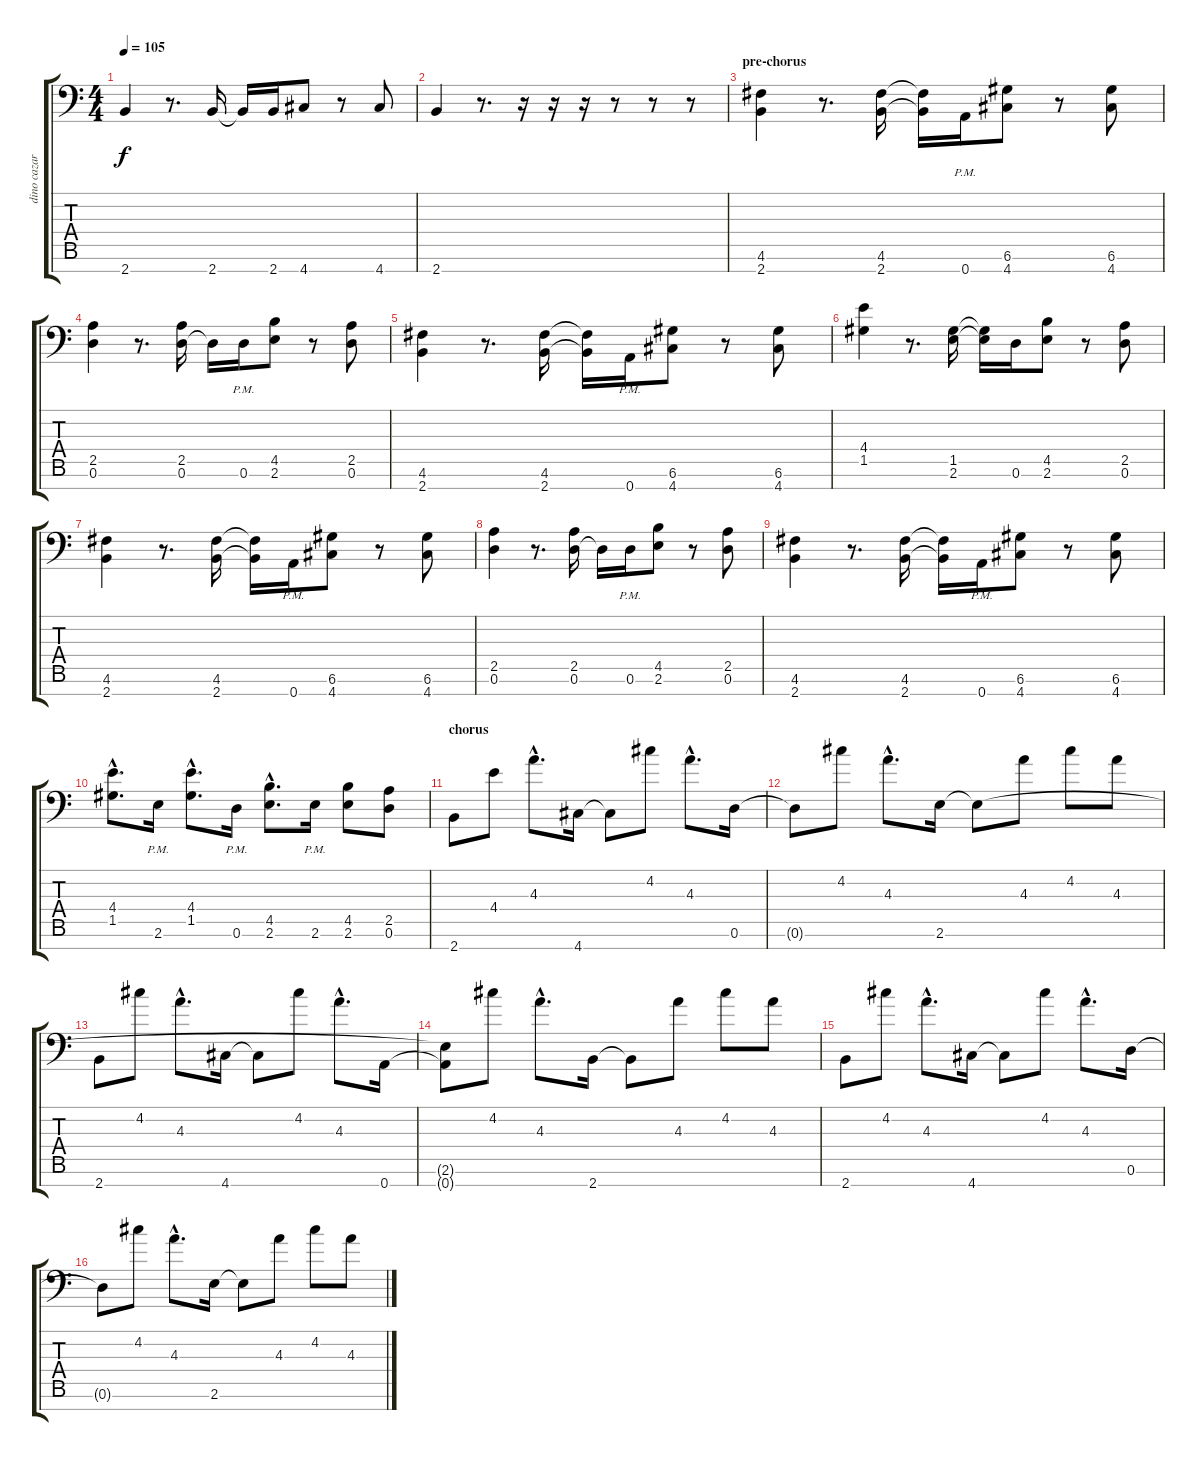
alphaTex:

\track ("dino cazares" "dino cazar") {instrument distortionguitar}
\staff {score tabs}
\tuning (D4 A3 F3 C3 G2 D2 A1) {hide}
\ts (4 4)
\tempo 105
\clef f4
\ks c
2.7.4{dy f} r.8{d} 2.7.16 2.7{t}.16 2.7.16 4.7.8 r.8 4.7.8 |
2.7.4 r.8{d} r.16 r.16 r.16 r.8 r.8 r.8 |
\section ("" "pre-chorus")
(4.6 2.7).4 r.8{d} (4.6 2.7).16 (4.6{t} 2.7{t}).16 0.7{pm}.16 (6.6 4.7).8 r.8 (6.6 4.7).8 |
(2.5 0.6).4 r.8{d} (2.5 0.6).16 0.6{t}.16 0.6{pm}.16 (4.5 2.6).8 r.8 (2.5 0.6).8 |
(4.6 2.7).4 r.8{d} (4.6 2.7).16 (4.6{t} 2.7{t}).16 0.7{pm}.16 (6.6 4.7).8 r.8 (6.6 4.7).8 |
(4.4 1.5).4 r.8{d} (1.5 2.6).16 (1.5{t} 2.6{t}).16 0.6.16 (4.5 2.6).8 r.8 (2.5 0.6).8 |
(4.6 2.7).4 r.8{d} (4.6 2.7).16 (4.6{t} 2.7{t}).16 0.7{pm}.16 (6.6 4.7).8 r.8 (6.6 4.7).8 |
(2.5 0.6).4 r.8{d} (2.5 0.6).16 0.6{t}.16 0.6{pm}.16 (4.5 2.6).8 r.8 (2.5 0.6).8 |
(4.6 2.7).4 r.8{d} (4.6 2.7).16 (4.6{t} 2.7{t}).16 0.7{pm}.16 (6.6 4.7).8 r.8 (6.6 4.7).8 |
(4.4{hac} 1.5{hac}).8{d} 2.6{pm}.16 (4.4{hac} 1.5{hac}).8{d} 0.6{pm}.16 (4.5{hac} 2.6{hac}).8{d} 2.6{pm}.16 (4.5 2.6).8 (2.5 0.6).8 |
\section ("" "chorus")
2.7.8 4.4.8 4.3{hac}.8{d} 4.7.16 4.7{t}.8 4.2.8 4.3{hac}.8{d} 0.6.16 |
0.6{t}.8 4.2.8 4.3{hac}.8{d} 2.6.16 2.6{t}.8 4.3.8 4.2.8 4.3.8 |
2.7.8 4.2.8 4.3{hac}.8{d} 4.7.16 4.7{t}.8 4.2.8 4.3{hac}.8{d} 0.7.16 |
(2.6{t} 0.7{t}).8 4.2.8 4.3{hac}.8{d} 2.7.16 2.7{t}.8 4.3.8 4.2.8 4.3.8 |
2.7.8 4.2.8 4.3{hac}.8{d} 4.7.16 4.7{t}.8 4.2.8 4.3{hac}.8{d} 0.6.16 |
0.6{t}.8 4.2.8 4.3{hac}.8{d} 2.6.16 2.6{t}.8 4.3.8 4.2.8 4.3.8
